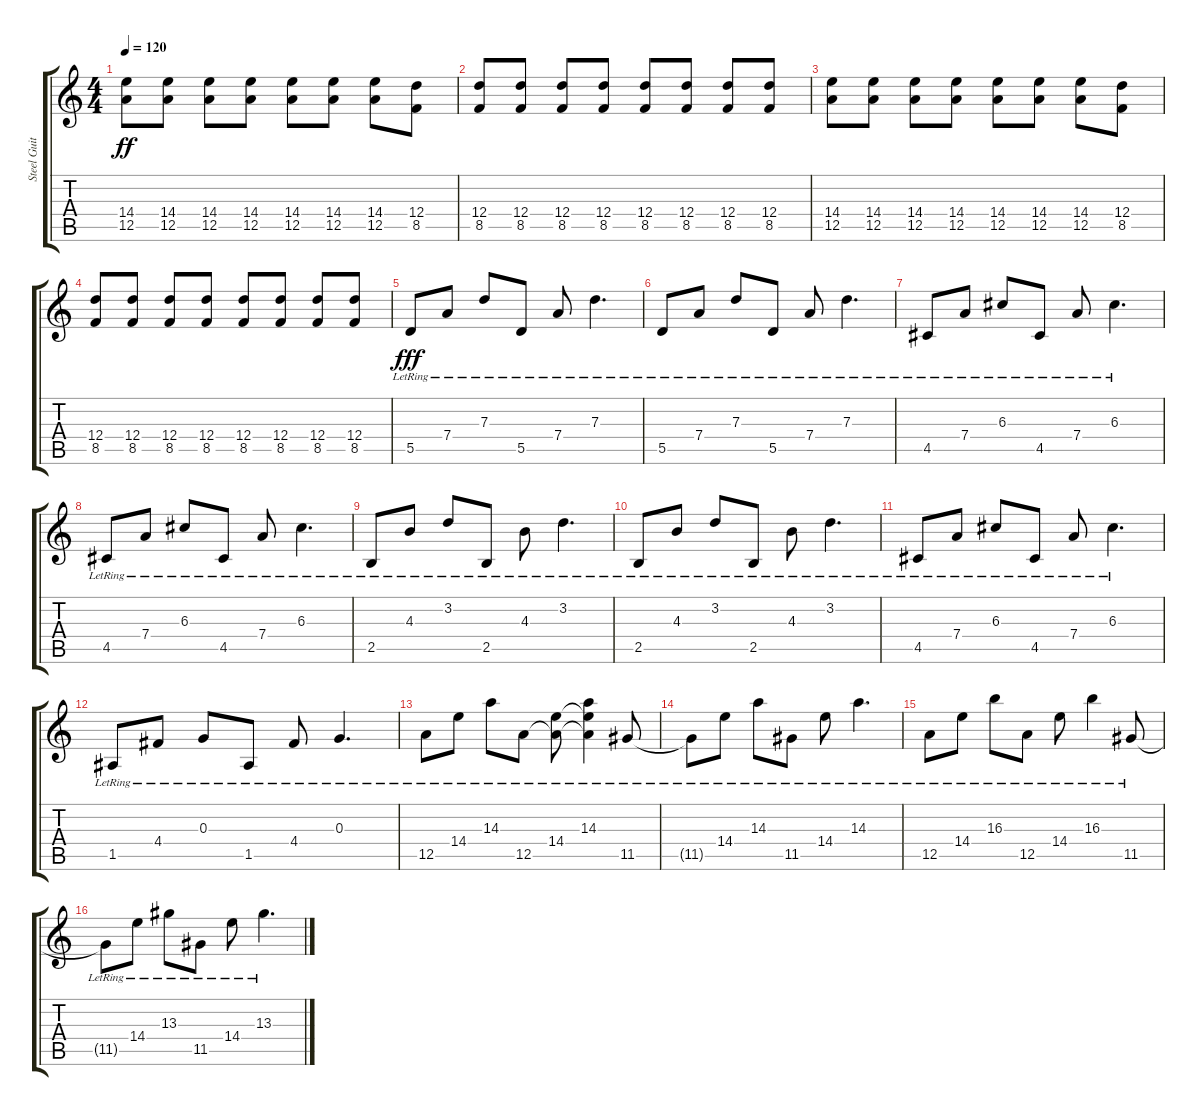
\track ("Steel Guitar" "Steel Guit") {instrument acousticguitarsteel}
\staff {score tabs}
\tuning (E4 B3 G3 D3 A2 E2) {hide}
\ts (4 4)
\tempo 120
\clef g2
\ks c
(14.4 12.5).8{dy ff} (14.4 12.5).8 (14.4 12.5).8 (14.4 12.5).8 (14.4 12.5).8 (14.4 12.5).8 (14.4 12.5).8 (12.4 8.5).8 |
(12.4 8.5).8 (12.4 8.5).8 (12.4 8.5).8 (12.4 8.5).8 (12.4 8.5).8 (12.4 8.5).8 (12.4 8.5).8 (12.4 8.5).8 |
(14.4 12.5).8 (14.4 12.5).8 (14.4 12.5).8 (14.4 12.5).8 (14.4 12.5).8 (14.4 12.5).8 (14.4 12.5).8 (12.4 8.5).8 |
(12.4 8.5).8 (12.4 8.5).8 (12.4 8.5).8 (12.4 8.5).8 (12.4 8.5).8 (12.4 8.5).8 (12.4 8.5).8 (12.4 8.5).8 |
5.5{lr}.8{dy fff} 7.4{lr}.8 7.3{lr}.8 5.5{lr}.8 7.4{lr}.8 7.3{lr}.4{d} |
5.5{lr}.8 7.4{lr}.8 7.3{lr}.8 5.5{lr}.8 7.4{lr}.8 7.3{lr}.4{d} |
4.5{lr}.8 7.4{lr}.8 6.3{lr}.8 4.5{lr}.8 7.4{lr}.8 6.3{lr}.4{d} |
4.5{lr}.8 7.4{lr}.8 6.3{lr}.8 4.5{lr}.8 7.4{lr}.8 6.3{lr}.4{d} |
2.5{lr}.8 4.3{lr}.8 3.2{lr}.8 2.5{lr}.8 4.3{lr}.8 3.2{lr}.4{d} |
2.5{lr}.8 4.3{lr}.8 3.2{lr}.8 2.5{lr}.8 4.3{lr}.8 3.2{lr}.4{d} |
4.5{lr}.8 7.4{lr}.8 6.3{lr}.8 4.5{lr}.8 7.4{lr}.8 6.3{lr}.4{d} |
1.5{lr}.8 4.4{lr}.8 0.3{lr}.8 1.5{lr}.8 4.4{lr}.8 0.3{lr}.4{d} |
12.5{lr}.8 14.4{lr}.8 14.3{lr}.8 12.5{lr}.8 (14.4{lr} 12.5{lr t}).8 (14.3{lr} 14.4{lr t} 12.5{lr t}).4 11.5{lr}.8 |
11.5{lr t}.8 14.4{lr}.8 14.3{lr}.8 11.5{lr}.8 14.4{lr}.8 14.3{lr}.4{d} |
12.5{lr}.8 14.4{lr}.8 16.3{lr}.8 12.5{lr}.8 14.4{lr}.8 16.3{lr}.4 11.5{lr}.8 |
11.5{lr t}.8 14.4{lr}.8 13.3{lr}.8 11.5{lr}.8 14.4{lr}.8 13.3{lr}.4{d}
